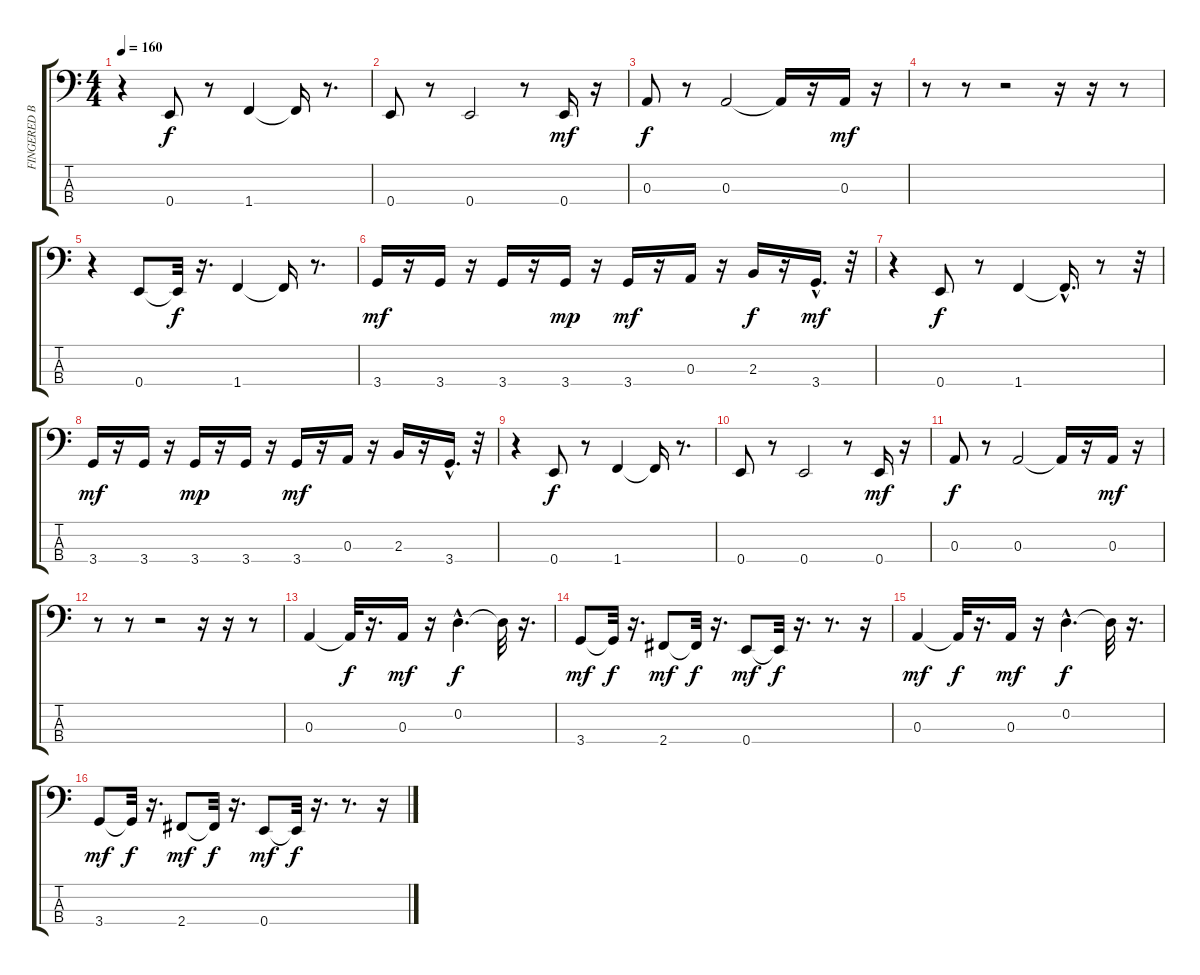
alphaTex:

\track ("FINGERED BASS" "FINGERED B") {instrument electricbassfinger}
\staff {score tabs}
\tuning (G2 D2 A1 E1) {hide}
\ts (4 4)
\tempo 160
\clef f4
\ks c
r.4{dy mf} 0.4.8{dy f} r.8 1.4.4 1.4{t}.16 r.8{d} |
0.4.8 r.8 0.4.2 r.8 0.4.16{dy mf} r.16 |
0.3.8{dy f} r.8 0.3.2 0.3{t}.16 r.16 0.3.16{dy mf} r.16 |
r.8 r.8 r.2 r.16 r.16 r.8 |
r.4 0.4.8 0.4{t}.32{dy f} r.16{d} 1.4.4 1.4{t}.16 r.8{d} |
3.4.16{dy mf} r.16 3.4.16 r.16 3.4.16 r.16 3.4.16{dy mp} r.16 3.4.16{dy mf} r.16 0.3.16 r.16 2.3.16{dy f} r.16 3.4{hac}.16{d dy mf} r.32 |
r.4 0.4.8{dy f} r.8 1.4.4 1.4{hac t}.16{d} r.8 r.32 |
3.4.16{dy mf} r.16 3.4.16 r.16 3.4.16{dy mp} r.16 3.4.16 r.16 3.4.16{dy mf} r.16 0.3.16 r.16 2.3.16 r.16 3.4{hac}.16{d} r.32 |
r.4 0.4.8{dy f} r.8 1.4.4 1.4{t}.16 r.8{d} |
0.4.8 r.8 0.4.2 r.8 0.4.16{dy mf} r.16 |
0.3.8{dy f} r.8 0.3.2 0.3{t}.16 r.16 0.3.16{dy mf} r.16 |
r.8 r.8 r.2 r.16 r.16 r.8 |
0.3.4 0.3{t}.32{dy f} r.16{d} 0.3.16{dy mf} r.16 0.2{hac}.4{d dy f} 0.2{t}.32 r.16{d} |
3.4.8{dy mf} 3.4{t}.32{dy f} r.16{d} 2.4.8{dy mf} 2.4{t}.32{dy f} r.16{d} 0.4.8{dy mf} 0.4{t}.32{dy f} r.16{d} r.8{d} r.16 |
0.3.4{dy mf} 0.3{t}.32{dy f} r.16{d} 0.3.16{dy mf} r.16 0.2{hac}.4{d dy f} 0.2{t}.32 r.16{d} |
3.4.8{dy mf} 3.4{t}.32{dy f} r.16{d} 2.4.8{dy mf} 2.4{t}.32{dy f} r.16{d} 0.4.8{dy mf} 0.4{t}.32{dy f} r.16{d} r.8{d} r.16
